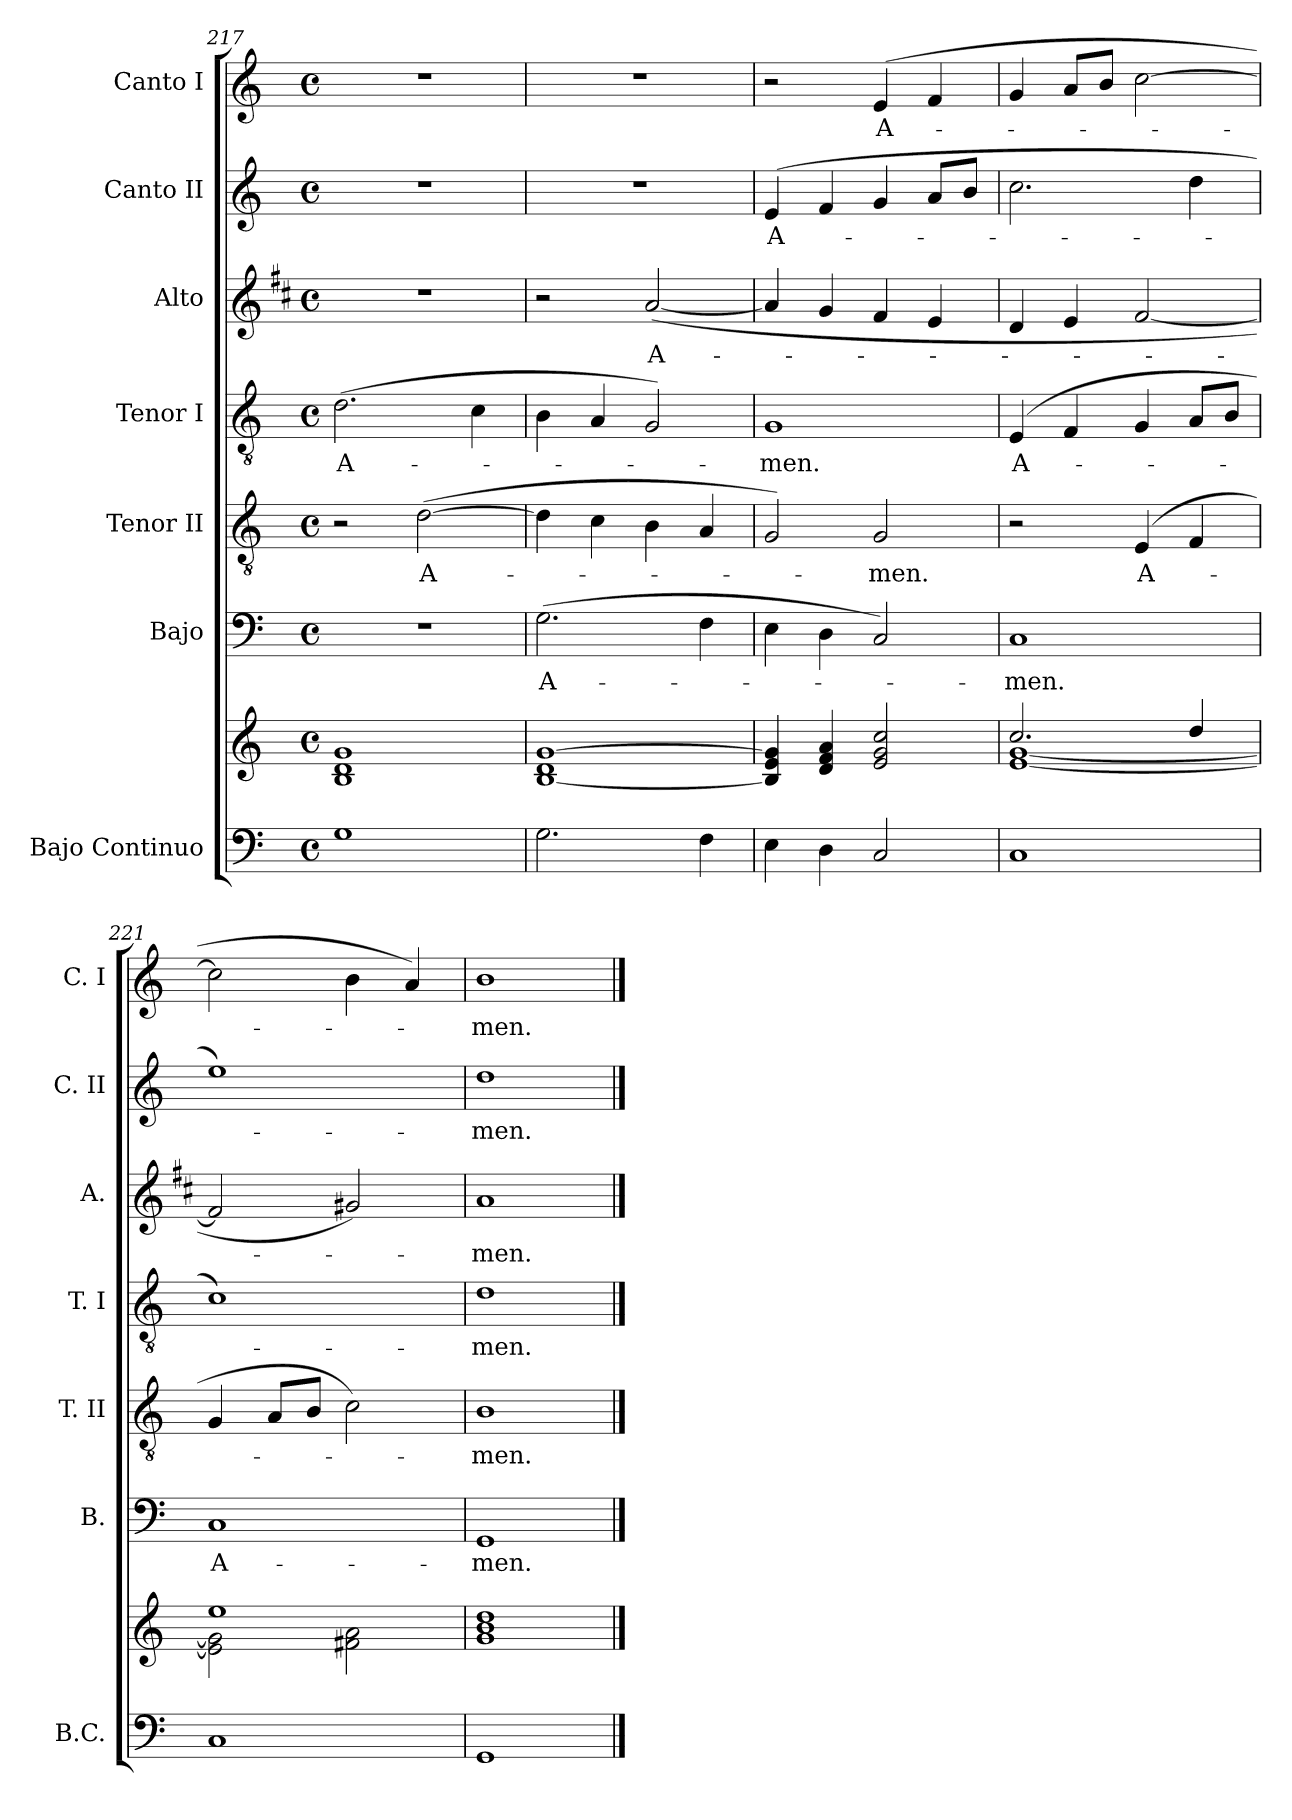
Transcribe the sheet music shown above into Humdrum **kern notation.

**kern	**kern	**kern	**text	**kern	**text	**kern	**text	**kern	**text	**kern	**text	**kern	**text
*part7	*part7	*part6	*part6	*part5	*part5	*part4	*part4	*part3	*part3	*part2	*part2	*part1	*part1
*staff8	*staff7	*staff6	*staff6	*staff5	*staff5	*staff4	*staff4	*staff3	*staff3	*staff2	*staff2	*staff1	*staff1
*I"Bajo Continuo	*	*I"Bajo	*	*I"Tenor II	*	*I"Tenor I	*	*I"Alto	*	*I"Canto II	*	*I"Canto I	*
*I'B.C.	*	*I'B.	*	*I'T. II	*	*I'T. I	*	*I'A.	*	*I'C. II	*	*I'C. I	*
!!LO:LB:g=z
*clefF4	*clefG2	*clefF4	*	*clefGv2	*	*clefGv2	*	*clefG2	*	*clefG2	*	*clefG2	*
*	*	*	*	*ITrd7c12	*	*ITrd7c12	*	*ITrd1c2	*	*	*	*	*
*k[]	*k[]	*k[]	*	*k[]	*	*k[]	*	*k[]	*	*k[]	*	*k[]	*
*M4/4	*M4/4	*M4/4	*	*M4/4	*	*M4/4	*	*M4/4	*	*M4/4	*	*M4/4	*
*met(c)	*met(c)	*met(c)	*	*met(c)	*	*met(c)	*	*met(c)	*	*met(c)	*	*met(c)	*
=217	=217	=217	=217	=217	=217	=217	=217	=217	=217	=217	=217	=217	=217
1G	1B 1d 1g	1r	.	2r	.	(>2.D\	A-	1r	.	1r	.	1r	.
.	.	.	.	(>[2D\	A-	.	.	.	.	.	.	.	.
.	.	.	.	.	.	4C\	.	.	.	.	.	.	.
=218	=218	=218	=218	=218	=218	=218	=218	=218	=218	=218	=218	=218	=218
2.G\	[1B 1d [1g	(>2.G\	A-	4D\]	.	4BB\	.	2r	.	1r	.	1r	.
.	.	.	.	4C\	.	4AA/	.	.	.	.	.	.	.
.	.	.	.	4BB\	.	2GG/)	.	(>[2g/	A-	.	.	.	.
4F\	.	4F\	.	4AA/	.	.	.	.	.	.	.	.	.
=219	=219	=219	=219	=219	=219	=219	=219	=219	=219	=219	=219	=219	=219
4E\	4B/] 4e/ 4g/]	4E\	.	2GG/)	.	1GG	-men.	4g/]	.	(>4e/	A-	2r	.
4D\	4d/ 4f/ 4a/	4D\	.	.	.	.	.	4f/	.	4f/	.	.	.
2C/	2e/ 2g/ 2cc/	2C/)	.	2GG/	-men.	.	.	4e/	.	4g/	.	(>4e/	A-
.	.	.	.	.	.	.	.	4d/	.	8a/L	.	4f/	.
.	.	.	.	.	.	.	.	.	.	8b/J	.	.	.
=220	=220	=220	=220	=220	=220	=220	=220	=220	=220	=220	=220	=220	=220
*	*^	*	*	*	*	*	*	*	*	*	*	*	*
1C	2.cc/	[1e [1g	1C	-men.	2r	.	(>4EE/	A-	4c/	.	2.cc\	.	4g/	.
.	.	.	.	.	.	.	4FF/	.	4d/	.	.	.	8a/L	.
.	.	.	.	.	.	.	.	.	.	.	.	.	8b/J	.
.	.	.	.	.	(>4EE/	A-	4GG/	.	[2e/	.	.	.	[2cc\	.
.	4dd/	.	.	.	4FF/	.	8AA/L	.	.	.	4dd\	.	.	.
.	.	.	.	.	.	.	8BB/J	.	.	.	.	.	.	.
=221	=221	=221	=221	=221	=221	=221	=221	=221	=221	=221	=221	=221	=221	=221
1C	1ee	2e\] 2g\]	1C	A-	4GG/	.	1C)	.	2e/]	.	1ee)	.	2cc\]	.
.	.	.	.	.	8AA/L	.	.	.	.	.	.	.	.	.
.	.	.	.	.	8BB/J	.	.	.	.	.	.	.	.	.
.	.	2f#X\ 2a\	.	.	2C\)	.	.	.	2f#X/)	.	.	.	4b\	.
.	.	.	.	.	.	.	.	.	.	.	.	.	4a/)	.
*	*v	*v	*	*	*	*	*	*	*	*	*	*	*	*
=222	=222	=222	=222	=222	=222	=222	=222	=222	=222	=222	=222	=222	=222
1GG	1g 1b 1dd	1GG	-men.	1BB	-men.	1D	-men.	1g	-men.	1dd	-men.	1b	-men.
==	==	==	==	==	==	==	==	==	==	==	==	==	==
*-	*-	*-	*-	*-	*-	*-	*-	*-	*-	*-	*-	*-	*-
